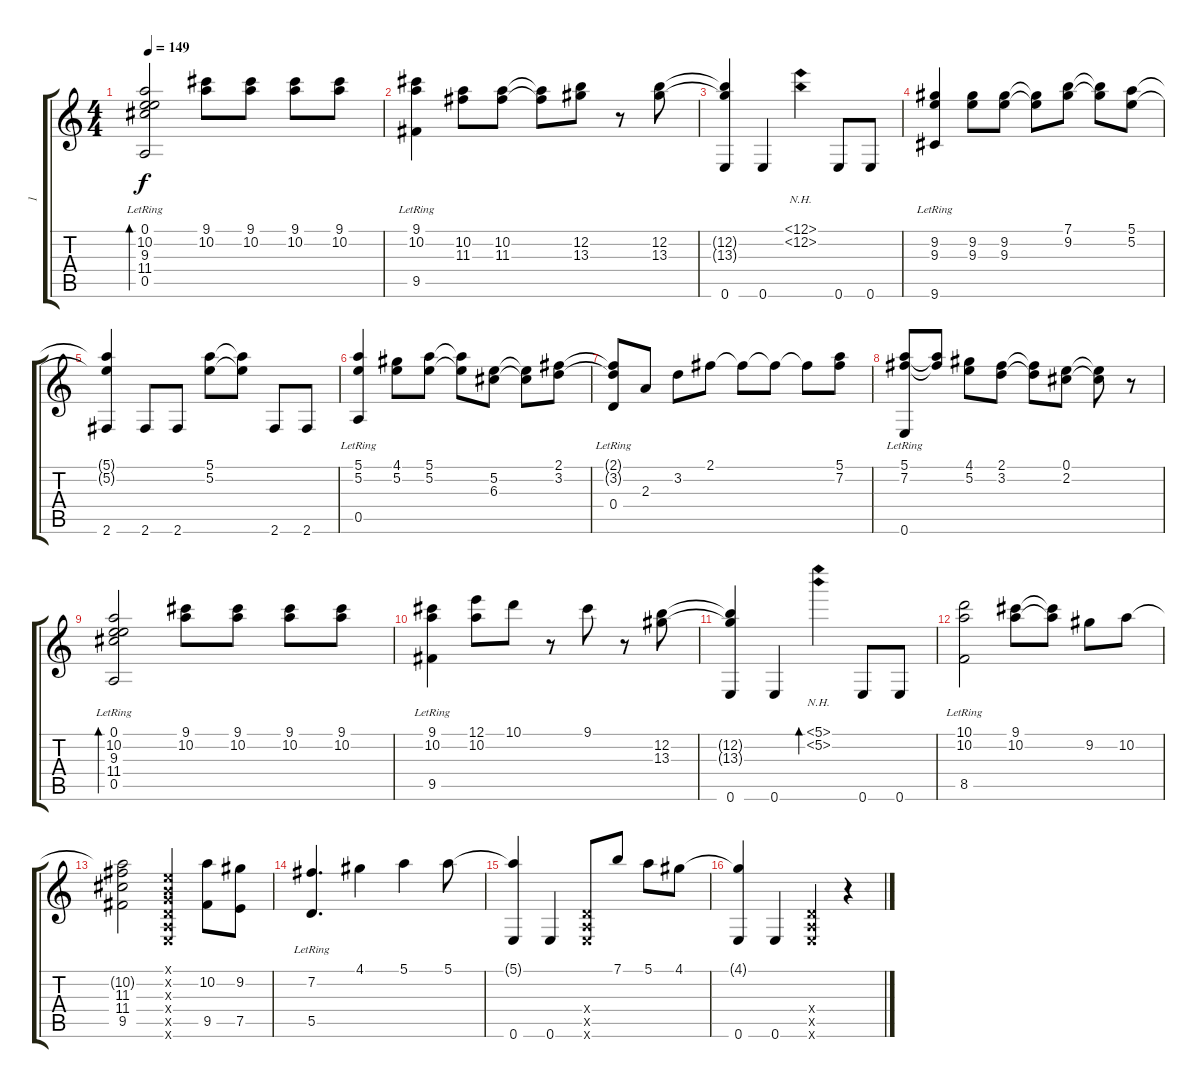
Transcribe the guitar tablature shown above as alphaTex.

\track ("1" "1") {instrument acousticguitarsteel}
\staff {score tabs}
\tuning (E4 B3 G3 D3 A2 E2) {hide}
\ts (4 4)
\tempo 149
\clef g2
\ks c
(0.1 10.2 9.3 11.4 0.5{lr}).2{bd 240 dy f} (9.1 10.2).8 (9.1 10.2).8 (9.1 10.2).8 (9.1 10.2).8 |
(9.1 10.2 9.5{lr}).4 (10.2 11.3).8 (10.2 11.3).8 (10.2{t} 11.3{t}).8 (12.2 13.3).8 r.8 (12.2 13.3).8 |
(12.2{t} 13.3{t} 0.6).4 0.6.4 (12.1{nh} 12.2{nh}).4 0.6.8 0.6.8 |
(9.2 9.3 9.6{lr}).4 (9.2 9.3).8 (9.2 9.3).8 (9.2{t} 9.3{t}).8 (7.1 9.2).8 (7.1{t} 9.2{t}).8 (5.1 5.2).8 |
(5.1{t} 5.2{t} 2.6).4 2.6.8 2.6.8 (5.1 5.2).8 (5.1{t} 5.2{t}).8 2.6.8 2.6.8 |
(5.1 5.2 0.5{lr}).4 (4.1 5.2).8 (5.1 5.2).8 (5.1{t} 5.2{t}).8 (5.2 6.3).8 (5.2{t} 6.3{t}).8 (2.1 3.2).8 |
(2.1{t} 3.2{t} 0.4{lr}).8 2.3.8 3.2.8 2.1.8 2.1{t}.8 2.1{t}.8 2.1{t}.8 (5.1 7.2).8 |
(5.1 7.2 0.6{lr}).8 (5.1{t} 7.2{t}).8 (4.1 5.2).8 (2.1 3.2).8 (2.1{t} 3.2{t}).8 (0.1 2.2).8 (0.1{t} 2.2{t}).8 r.8 |
(0.1 10.2 9.3 11.4 0.5{lr}).2{bd 240} (9.1 10.2).8 (9.1 10.2).8 (9.1 10.2).8 (9.1 10.2).8 |
(9.1 10.2 9.5{lr}).4 (12.1 10.2).8 10.1.8 r.8 9.1.8 r.8 (12.2 13.3).8 |
(12.2{t} 13.3{t} 0.6).4 0.6.4 (5.1{nh} 5.2{nh}).4{bd 480} 0.6.8 0.6.8 |
(10.1 10.2 8.5{lr}).2 (9.1 10.2).8 (9.1{t} 10.2{t}).8 9.2.8 10.2.8 |
(10.2{t} 11.3 11.4 9.5).2 (0.1{x} 0.2{x} 0.3{x} 0.4{x} 0.5{x} 0.6{x}).4 (10.2 9.5).8 (9.2 7.5).8 |
(7.2 5.5{lr}).4{d} 4.1.4 5.1.4 5.1.8 |
(5.1{t} 0.6).4 0.6.4 (0.4{x} 0.5{x} 0.6{x}).8 7.1.8 5.1.8 4.1.8 |
(4.1{t} 0.6).4 0.6.4 (0.4{x} 0.5{x} 0.6{x}).4 r.4
